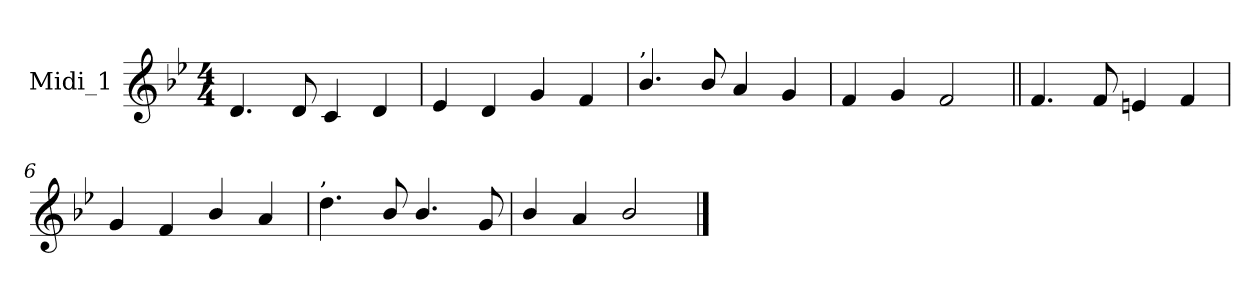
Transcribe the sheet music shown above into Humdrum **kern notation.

**kern
*part1
*staff1
*I"Midi_1
*clefG2
*k[b-e-]
*B-:
*M4/4
=1
4.d
8d
4c
4d
=2
4e-
4d
4g
4f
=3
!LO:TX:a:t=,
4.b-/
8b-/
4a
4g
=4
4f
4g
2f
!!LO:LB:g=z
=5||
4.f
8f
4en
4f
=6
4g/
4f/
4b-/
4a
=7
!LO:TX:a:t=,
4.dd
8b-/
4.b-/
8g/
=8
4b-/
4a/
2b-/
==
*-
